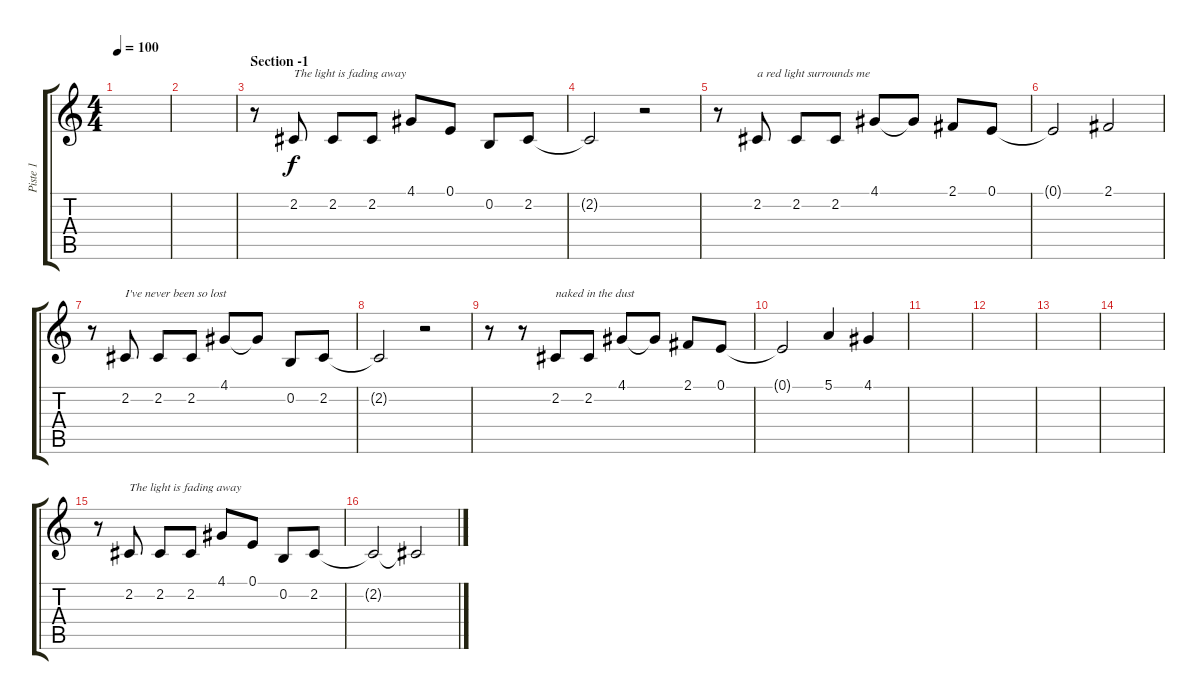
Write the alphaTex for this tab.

\track ("Piste 1" "Piste 1") {instrument oboe}
\staff {score tabs}
\tuning (E4 B3 G3 D3 A2 E2) {hide}
\ts (4 4)
\tempo 100
\clef g2
\ks c
|
|
\section ("" "Section -1")
r.8 2.2.8{txt "The light is fading away"} 2.2.8 2.2.8 4.1.8 0.1.8 0.2.8 2.2.8 |
2.2{t}.2 r.2 |
r.8 2.2.8{txt "a red light surrounds me"} 2.2.8 2.2.8 4.1.8 4.1{t}.8 2.1.8 0.1.8 |
0.1{t}.2 2.1.2 |
r.8 2.2.8{txt "I've never been so lost"} 2.2.8 2.2.8 4.1.8 4.1{t}.8 0.2.8 2.2.8 |
2.2{t}.2 r.2 |
r.8 r.8 2.2.8{txt "naked in the dust"} 2.2.8 4.1.8 4.1{t}.8 2.1.8 0.1.8 |
0.1{t}.2 5.1.4 4.1.4 |
|
|
|
|
r.8 2.2.8{txt "The light is fading away"} 2.2.8 2.2.8 4.1.8 0.1.8 0.2.8 2.2.8 |
2.2{t}.2 2.2{t}.2
